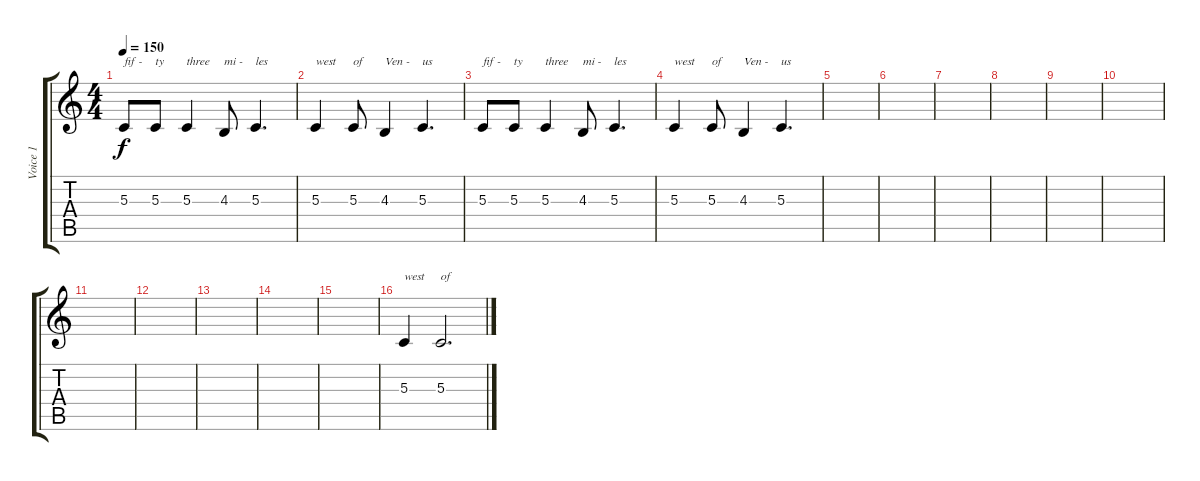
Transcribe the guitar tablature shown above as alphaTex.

\track ("Voice 1" "Voice 1") {instrument lead6voice}
\staff {score tabs}
\tuning (E4 B3 G3 D3 A2 E2) {hide}
\ts (4 4)
\tempo 150
\clef g2
\ks c
5.3.8{txt "fif -" dy f volume 0} 5.3.8{txt "ty"} 5.3.4{txt "three"} 4.3.8{txt "mi -"} 5.3.4{d txt "les"} |
5.3.4{txt "west"} 5.3.8{txt "of"} 4.3.4{txt "Ven -"} 5.3.4{d txt "us"} |
5.3.8{txt "fif -"} 5.3.8{txt "ty"} 5.3.4{txt "three"} 4.3.8{txt "mi -"} 5.3.4{d txt "les"} |
5.3.4{txt "west"} 5.3.8{txt "of"} 4.3.4{txt "Ven -"} 5.3.4{d txt "us"} |
|
|
|
|
|
|
|
|
|
|
|
5.3.4{txt "west"} 5.3.2{d txt "of"}
